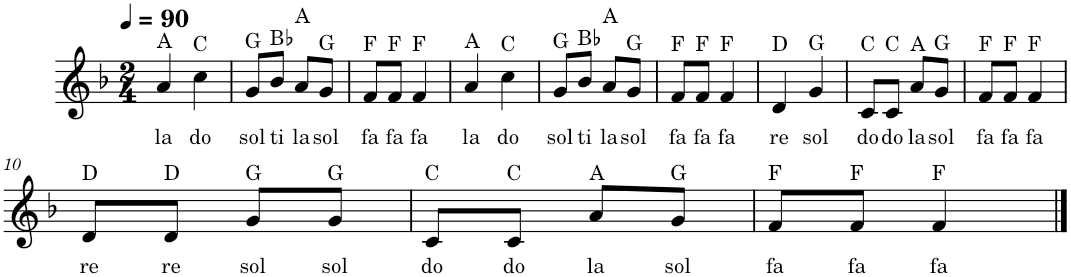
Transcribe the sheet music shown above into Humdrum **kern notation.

**kern	**text
*part1	*part1
*staff1	*staff1
*I"Piano	*
*I'Pno.	*
*clefG2	*
*k[b-]	*
*M2/4	*
*MM90	*
=1	=1
!LO:TX:a:t=A	!
!	!LO:LY:b
4a/	la
!LO:TX:a:t=C	!
!	!LO:LY:b
4cc\	do
=2	=2
!LO:TX:a:t=G	!
!	!LO:LY:b
8g/L	sol
!LO:TX:a:t=B♭	!
!	!LO:LY:b
8b-/J	ti
!LO:TX:a:t=A	!
!	!LO:LY:b
8a/L	la
!LO:TX:a:t=G	!
!	!LO:LY:b
8g/J	sol
=3	=3
!LO:TX:a:t=F	!
!	!LO:LY:b
8f/L	fa
!LO:TX:a:t=F	!
!	!LO:LY:b
8f/J	fa
!LO:TX:a:t=F	!
!	!LO:LY:b
4f/	fa
=4	=4
!LO:TX:a:t=A	!
!	!LO:LY:b
4a/	la
!LO:TX:a:t=C	!
!	!LO:LY:b
4cc\	do
=5	=5
!LO:TX:a:t=G	!
!	!LO:LY:b
8g/L	sol
!LO:TX:a:t=B♭	!
!	!LO:LY:b
8b-/J	ti
!LO:TX:a:t=A	!
!	!LO:LY:b
8a/L	la
!LO:TX:a:t=G	!
!	!LO:LY:b
8g/J	sol
=6	=6
!LO:TX:a:t=F	!
!	!LO:LY:b
8f/L	fa
!LO:TX:a:t=F	!
!	!LO:LY:b
8f/J	fa
!LO:TX:a:t=F	!
!	!LO:LY:b
4f/	fa
=7	=7
!LO:TX:a:t=D	!
!	!LO:LY:b
4d/	re
!LO:TX:a:t=G	!
!	!LO:LY:b
4g/	sol
=8	=8
!LO:TX:a:t=C	!
!	!LO:LY:b
8c/L	do
!LO:TX:a:t=C	!
!	!LO:LY:b
8c/J	do
!LO:TX:a:t=A	!
!	!LO:LY:b
8a/L	la
!LO:TX:a:t=G	!
!	!LO:LY:b
8g/J	sol
=9	=9
!LO:TX:a:t=F	!
!	!LO:LY:b
8f/L	fa
!LO:TX:a:t=F	!
!	!LO:LY:b
8f/J	fa
!LO:TX:a:t=F	!
!	!LO:LY:b
4f/	fa
!!LO:LB:g=z
=10	=10
!LO:TX:a:t=D	!
!	!LO:LY:b
8d/L	re
!LO:TX:a:t=D	!
!	!LO:LY:b
8d/J	re
!LO:TX:a:t=G	!
!	!LO:LY:b
8g/L	sol
!LO:TX:a:t=G	!
!	!LO:LY:b
8g/J	sol
=11	=11
!LO:TX:a:t=C	!
!	!LO:LY:b
8c/L	do
!LO:TX:a:t=C	!
!	!LO:LY:b
8c/J	do
!LO:TX:a:t=A	!
!	!LO:LY:b
8a/L	la
!LO:TX:a:t=G	!
!	!LO:LY:b
8g/J	sol
=12	=12
!LO:TX:a:t=F	!
!	!LO:LY:b
8f/L	fa
!LO:TX:a:t=F	!
!	!LO:LY:b
8f/J	fa
!LO:TX:a:t=F	!
!	!LO:LY:b
4f/	fa
==	==
*-	*-
